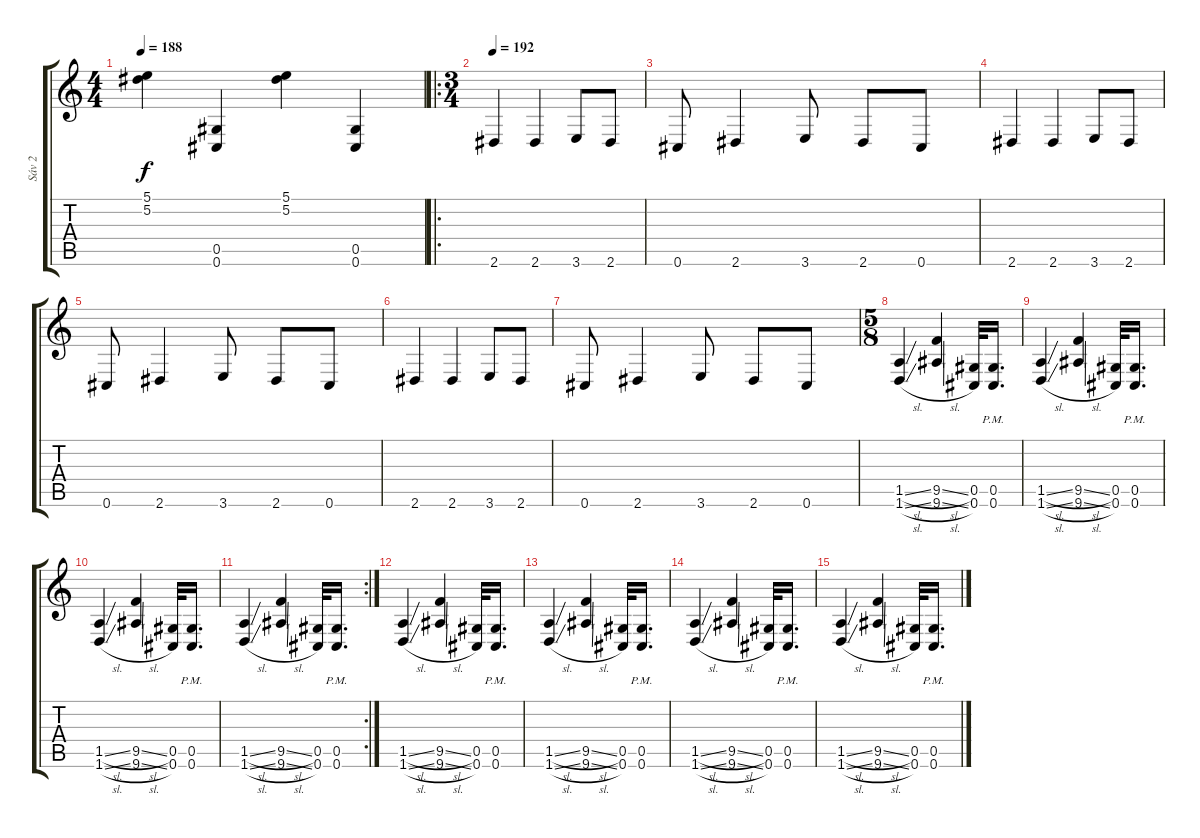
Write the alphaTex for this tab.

\track ("Sáv 2" "Sáv 2") {instrument distortionguitar}
\staff {score tabs}
\tuning (B3 Bb3 Gb3 Db3 Ab2 Db2) {hide}
\ts (4 4)
\tempo 188
\clef g2
\ks c
(5.1 5.2).4{dy f} (0.5 0.6).4 (5.1 5.2).4 (0.5 0.6).4 |
\ro
\ts (3 4)
\tempo 192
2.6.4 2.6.4 3.6.8 2.6.8 |
0.6.8 2.6.4 3.6.8 2.6.8 0.6.8 |
2.6.4 2.6.4 3.6.8 2.6.8 |
0.6.8 2.6.4 3.6.8 2.6.8 0.6.8 |
2.6.4 2.6.4 3.6.8 2.6.8 |
0.6.8 2.6.4 3.6.8 2.6.8 0.6.8 |
\ts (5 8)
(1.5{sl} 1.6{sl}).4 (9.5{sl} 9.6{sl}).4 (0.5 0.6).32 (0.5{pm} 0.6{pm}).16{d} |
(1.5{sl} 1.6{sl}).4 (9.5{sl} 9.6{sl}).4 (0.5 0.6).32 (0.5{pm} 0.6{pm}).16{d} |
(1.5{sl} 1.6{sl}).4 (9.5{sl} 9.6{sl}).4 (0.5 0.6).32 (0.5{pm} 0.6{pm}).16{d} |
\rc 2
(1.5{sl} 1.6{sl}).4 (9.5{sl} 9.6{sl}).4 (0.5 0.6).32 (0.5{pm} 0.6{pm}).16{d} |
(1.5{sl} 1.6{sl}).4 (9.5{sl} 9.6{sl}).4 (0.5 0.6).32 (0.5{pm} 0.6{pm}).16{d} |
(1.5{sl} 1.6{sl}).4 (9.5{sl} 9.6{sl}).4 (0.5 0.6).32 (0.5{pm} 0.6{pm}).16{d} |
(1.5{sl} 1.6{sl}).4 (9.5{sl} 9.6{sl}).4 (0.5 0.6).32 (0.5{pm} 0.6{pm}).16{d} |
(1.5{sl} 1.6{sl}).4 (9.5{sl} 9.6{sl}).4 (0.5 0.6).32 (0.5{pm} 0.6{pm}).16{d}
